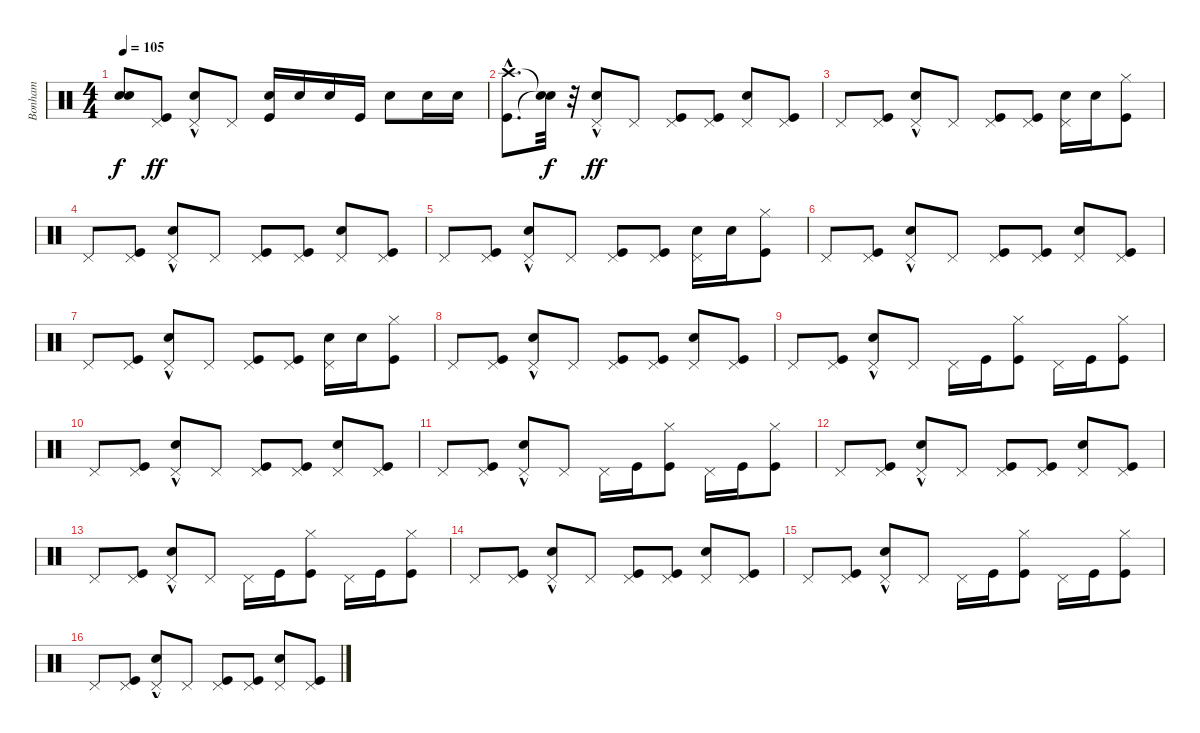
\track ("Bonham" "Bonham") {instrument percussion}
\staff {score}
\articulation defaults
\ts (4 4)
\tempo 105
\clef neutral
\ks c
("Snare (hit)"{t} "Snare (hit)"{t}).8{dy f} ("Kick (hit)" "Pedal Hi-Hat (hit)").8{dy ff} ("Snare (hit) 2"{hac} "Pedal Hi-Hat (hit)").8 "Pedal Hi-Hat (hit)".8 ("Kick (hit)" "Snare (hit) 2").16 "Snare (hit) 2".16 "Snare (hit) 2".16 "Kick (hit)".16 "Snare (hit) 2".8 "Snare (hit) 2".16 "Snare (hit) 2".16 |
("Kick (hit)"{hac} "Crash high (hit)"{hac}).8{d} ("Snare (hit)"{t} "Snare (hit)"{t}).32{dy f} r.32 ("Snare (hit) 2"{hac} "Pedal Hi-Hat (hit)").8{dy ff} "Pedal Hi-Hat (hit)".8 ("Kick (hit)" "Pedal Hi-Hat (hit)").8 ("Kick (hit)" "Pedal Hi-Hat (hit)").8 ("Snare (hit) 2" "Pedal Hi-Hat (hit)").8 ("Kick (hit)" "Pedal Hi-Hat (hit)").8 |
"Pedal Hi-Hat (hit)".8 ("Kick (hit)" "Pedal Hi-Hat (hit)").8 ("Snare (hit) 2"{hac} "Pedal Hi-Hat (hit)").8 "Pedal Hi-Hat (hit)".8 ("Kick (hit)" "Pedal Hi-Hat (hit)").8 ("Kick (hit)" "Pedal Hi-Hat (hit)").8 ("Snare (hit) 2" "Pedal Hi-Hat (hit)").16 "Snare (hit) 2".16 ("Kick (hit)" "Hi-Hat (closed)").8 |
"Pedal Hi-Hat (hit)".8 ("Kick (hit)" "Pedal Hi-Hat (hit)").8 ("Snare (hit) 2"{hac} "Pedal Hi-Hat (hit)").8 "Pedal Hi-Hat (hit)".8 ("Kick (hit)" "Pedal Hi-Hat (hit)").8 ("Kick (hit)" "Pedal Hi-Hat (hit)").8 ("Snare (hit) 2" "Pedal Hi-Hat (hit)").8 ("Kick (hit)" "Pedal Hi-Hat (hit)").8 |
"Pedal Hi-Hat (hit)".8 ("Kick (hit)" "Pedal Hi-Hat (hit)").8 ("Snare (hit) 2"{hac} "Pedal Hi-Hat (hit)").8 "Pedal Hi-Hat (hit)".8 ("Kick (hit)" "Pedal Hi-Hat (hit)").8 ("Kick (hit)" "Pedal Hi-Hat (hit)").8 ("Snare (hit) 2" "Pedal Hi-Hat (hit)").16 "Snare (hit) 2".16 ("Kick (hit)" "Hi-Hat (closed)").8 |
"Pedal Hi-Hat (hit)".8 ("Kick (hit)" "Pedal Hi-Hat (hit)").8 ("Snare (hit) 2"{hac} "Pedal Hi-Hat (hit)").8 "Pedal Hi-Hat (hit)".8 ("Kick (hit)" "Pedal Hi-Hat (hit)").8 ("Kick (hit)" "Pedal Hi-Hat (hit)").8 ("Snare (hit) 2" "Pedal Hi-Hat (hit)").8 ("Kick (hit)" "Pedal Hi-Hat (hit)").8 |
"Pedal Hi-Hat (hit)".8 ("Kick (hit)" "Pedal Hi-Hat (hit)").8 ("Snare (hit) 2"{hac} "Pedal Hi-Hat (hit)").8 "Pedal Hi-Hat (hit)".8 ("Kick (hit)" "Pedal Hi-Hat (hit)").8 ("Kick (hit)" "Pedal Hi-Hat (hit)").8 ("Snare (hit) 2" "Pedal Hi-Hat (hit)").16 "Snare (hit) 2".16 ("Kick (hit)" "Hi-Hat (closed)").8 |
"Pedal Hi-Hat (hit)".8 ("Kick (hit)" "Pedal Hi-Hat (hit)").8 ("Snare (hit) 2"{hac} "Pedal Hi-Hat (hit)").8 "Pedal Hi-Hat (hit)".8 ("Kick (hit)" "Pedal Hi-Hat (hit)").8 ("Kick (hit)" "Pedal Hi-Hat (hit)").8 ("Snare (hit) 2" "Pedal Hi-Hat (hit)").8 ("Kick (hit)" "Pedal Hi-Hat (hit)").8 |
"Pedal Hi-Hat (hit)".8 ("Kick (hit)" "Pedal Hi-Hat (hit)").8 ("Snare (hit) 2"{hac} "Pedal Hi-Hat (hit)").8 "Pedal Hi-Hat (hit)".8 "Pedal Hi-Hat (hit)".16 "Kick (hit)".16 ("Kick (hit)" "Hi-Hat (closed)").8 "Pedal Hi-Hat (hit)".16 "Kick (hit)".16 ("Kick (hit)" "Hi-Hat (closed)").8 |
"Pedal Hi-Hat (hit)".8 ("Kick (hit)" "Pedal Hi-Hat (hit)").8 ("Snare (hit) 2"{hac} "Pedal Hi-Hat (hit)").8 "Pedal Hi-Hat (hit)".8 ("Kick (hit)" "Pedal Hi-Hat (hit)").8 ("Kick (hit)" "Pedal Hi-Hat (hit)").8 ("Snare (hit) 2" "Pedal Hi-Hat (hit)").8 ("Kick (hit)" "Pedal Hi-Hat (hit)").8 |
"Pedal Hi-Hat (hit)".8 ("Kick (hit)" "Pedal Hi-Hat (hit)").8 ("Snare (hit) 2"{hac} "Pedal Hi-Hat (hit)").8 "Pedal Hi-Hat (hit)".8 "Pedal Hi-Hat (hit)".16 "Kick (hit)".16 ("Kick (hit)" "Hi-Hat (closed)").8 "Pedal Hi-Hat (hit)".16 "Kick (hit)".16 ("Kick (hit)" "Hi-Hat (closed)").8 |
"Pedal Hi-Hat (hit)".8 ("Kick (hit)" "Pedal Hi-Hat (hit)").8 ("Snare (hit) 2"{hac} "Pedal Hi-Hat (hit)").8 "Pedal Hi-Hat (hit)".8 ("Kick (hit)" "Pedal Hi-Hat (hit)").8 ("Kick (hit)" "Pedal Hi-Hat (hit)").8 ("Snare (hit) 2" "Pedal Hi-Hat (hit)").8 ("Kick (hit)" "Pedal Hi-Hat (hit)").8 |
"Pedal Hi-Hat (hit)".8 ("Kick (hit)" "Pedal Hi-Hat (hit)").8 ("Snare (hit) 2"{hac} "Pedal Hi-Hat (hit)").8 "Pedal Hi-Hat (hit)".8 "Pedal Hi-Hat (hit)".16 "Kick (hit)".16 ("Kick (hit)" "Hi-Hat (closed)").8 "Pedal Hi-Hat (hit)".16 "Kick (hit)".16 ("Kick (hit)" "Hi-Hat (closed)").8 |
"Pedal Hi-Hat (hit)".8 ("Kick (hit)" "Pedal Hi-Hat (hit)").8 ("Snare (hit) 2"{hac} "Pedal Hi-Hat (hit)").8 "Pedal Hi-Hat (hit)".8 ("Kick (hit)" "Pedal Hi-Hat (hit)").8 ("Kick (hit)" "Pedal Hi-Hat (hit)").8 ("Snare (hit) 2" "Pedal Hi-Hat (hit)").8 ("Kick (hit)" "Pedal Hi-Hat (hit)").8 |
"Pedal Hi-Hat (hit)".8 ("Kick (hit)" "Pedal Hi-Hat (hit)").8 ("Snare (hit) 2"{hac} "Pedal Hi-Hat (hit)").8 "Pedal Hi-Hat (hit)".8 "Pedal Hi-Hat (hit)".16 "Kick (hit)".16 ("Kick (hit)" "Hi-Hat (closed)").8 "Pedal Hi-Hat (hit)".16 "Kick (hit)".16 ("Kick (hit)" "Hi-Hat (closed)").8 |
"Pedal Hi-Hat (hit)".8 ("Kick (hit)" "Pedal Hi-Hat (hit)").8 ("Snare (hit) 2"{hac} "Pedal Hi-Hat (hit)").8 "Pedal Hi-Hat (hit)".8 ("Kick (hit)" "Pedal Hi-Hat (hit)").8 ("Kick (hit)" "Pedal Hi-Hat (hit)").8 ("Snare (hit) 2" "Pedal Hi-Hat (hit)").8 ("Kick (hit)" "Pedal Hi-Hat (hit)").8
